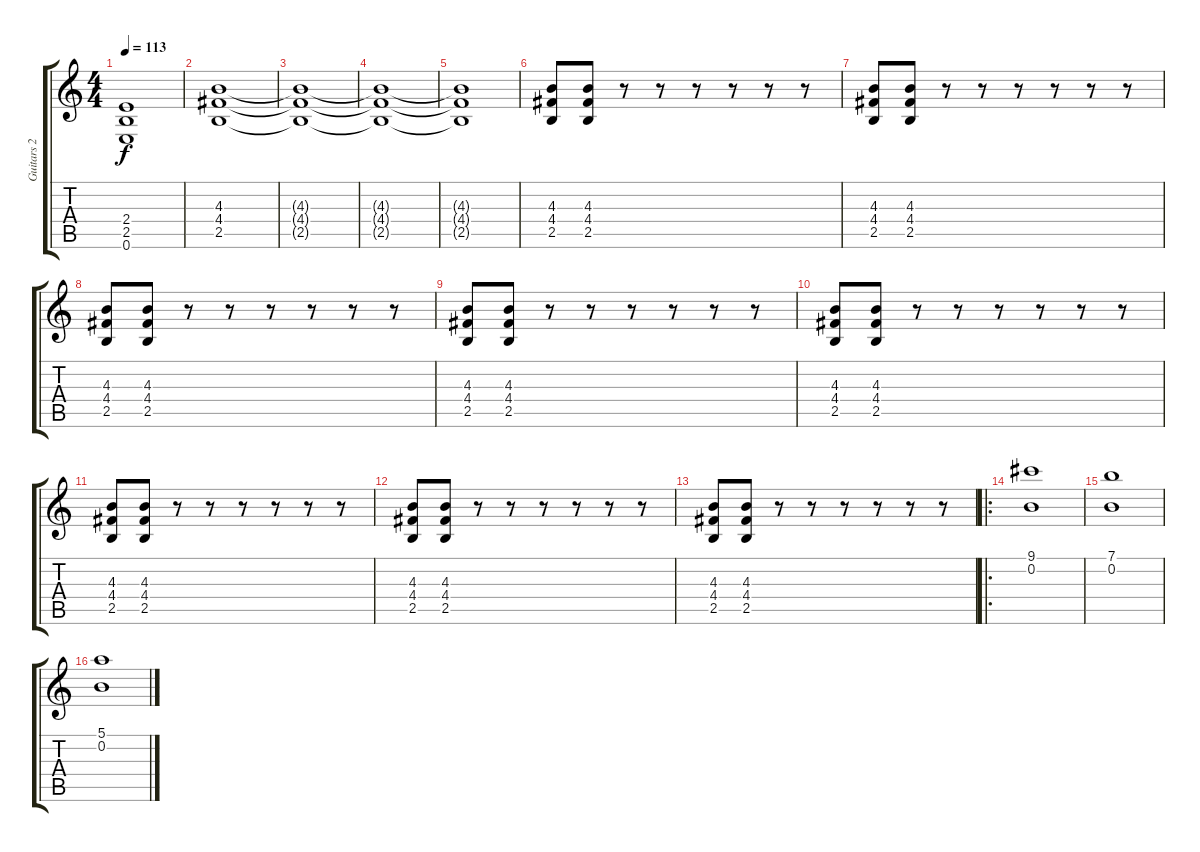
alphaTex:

\track ("Guitars 2" "Guitars 2") {instrument overdrivenguitar}
\staff {score tabs}
\tuning (E4 B3 G3 D3 A2 E2) {hide}
\ts (4 4)
\tempo 113
\clef g2
\ks c
(2.4 2.5 0.6).1{dy f} |
(4.3 4.4 2.5).1 |
(4.3{t} 4.4{t} 2.5{t}).1{volume 11} |
(4.3{t} 4.4{t} 2.5{t}).1{volume 8} |
(4.3{t} 4.4{t} 2.5{t}).1{volume 16} |
(4.3 4.4 2.5).8{volume 13} (4.3 4.4 2.5).8 r.8 r.8 r.8 r.8 r.8 r.8 |
(4.3 4.4 2.5).8 (4.3 4.4 2.5).8 r.8 r.8 r.8 r.8 r.8 r.8 |
(4.3 4.4 2.5).8 (4.3 4.4 2.5).8 r.8 r.8 r.8 r.8 r.8 r.8 |
(4.3 4.4 2.5).8{volume 13} (4.3 4.4 2.5).8 r.8 r.8 r.8 r.8 r.8 r.8 |
(4.3 4.4 2.5).8 (4.3 4.4 2.5).8 r.8 r.8 r.8 r.8 r.8 r.8 |
(4.3 4.4 2.5).8 (4.3 4.4 2.5).8 r.8 r.8 r.8 r.8 r.8 r.8 |
(4.3 4.4 2.5).8 (4.3 4.4 2.5).8 r.8 r.8 r.8 r.8 r.8 r.8 |
(4.3 4.4 2.5).8 (4.3 4.4 2.5).8 r.8 r.8 r.8 r.8 r.8 r.8 |
\ro
(9.1 0.2).1 |
(7.1 0.2).1 |
(5.1 0.2).1
